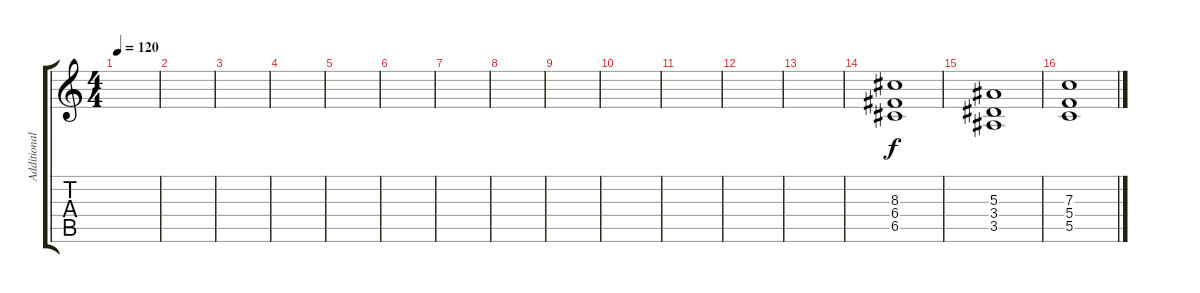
\track ("Additional Guitar III" "Additional") {instrument overdrivenguitar}
\staff {score tabs}
\tuning (D4 A3 F3 C3 G2 C2) {hide}
\ts (4 4)
\tempo 120
\clef g2
\ks c
|
|
|
|
|
|
|
|
|
|
|
|
|
(8.3 6.4 6.5).1 |
(5.3 3.4 3.5).1 |
(7.3 5.4 5.5).1
